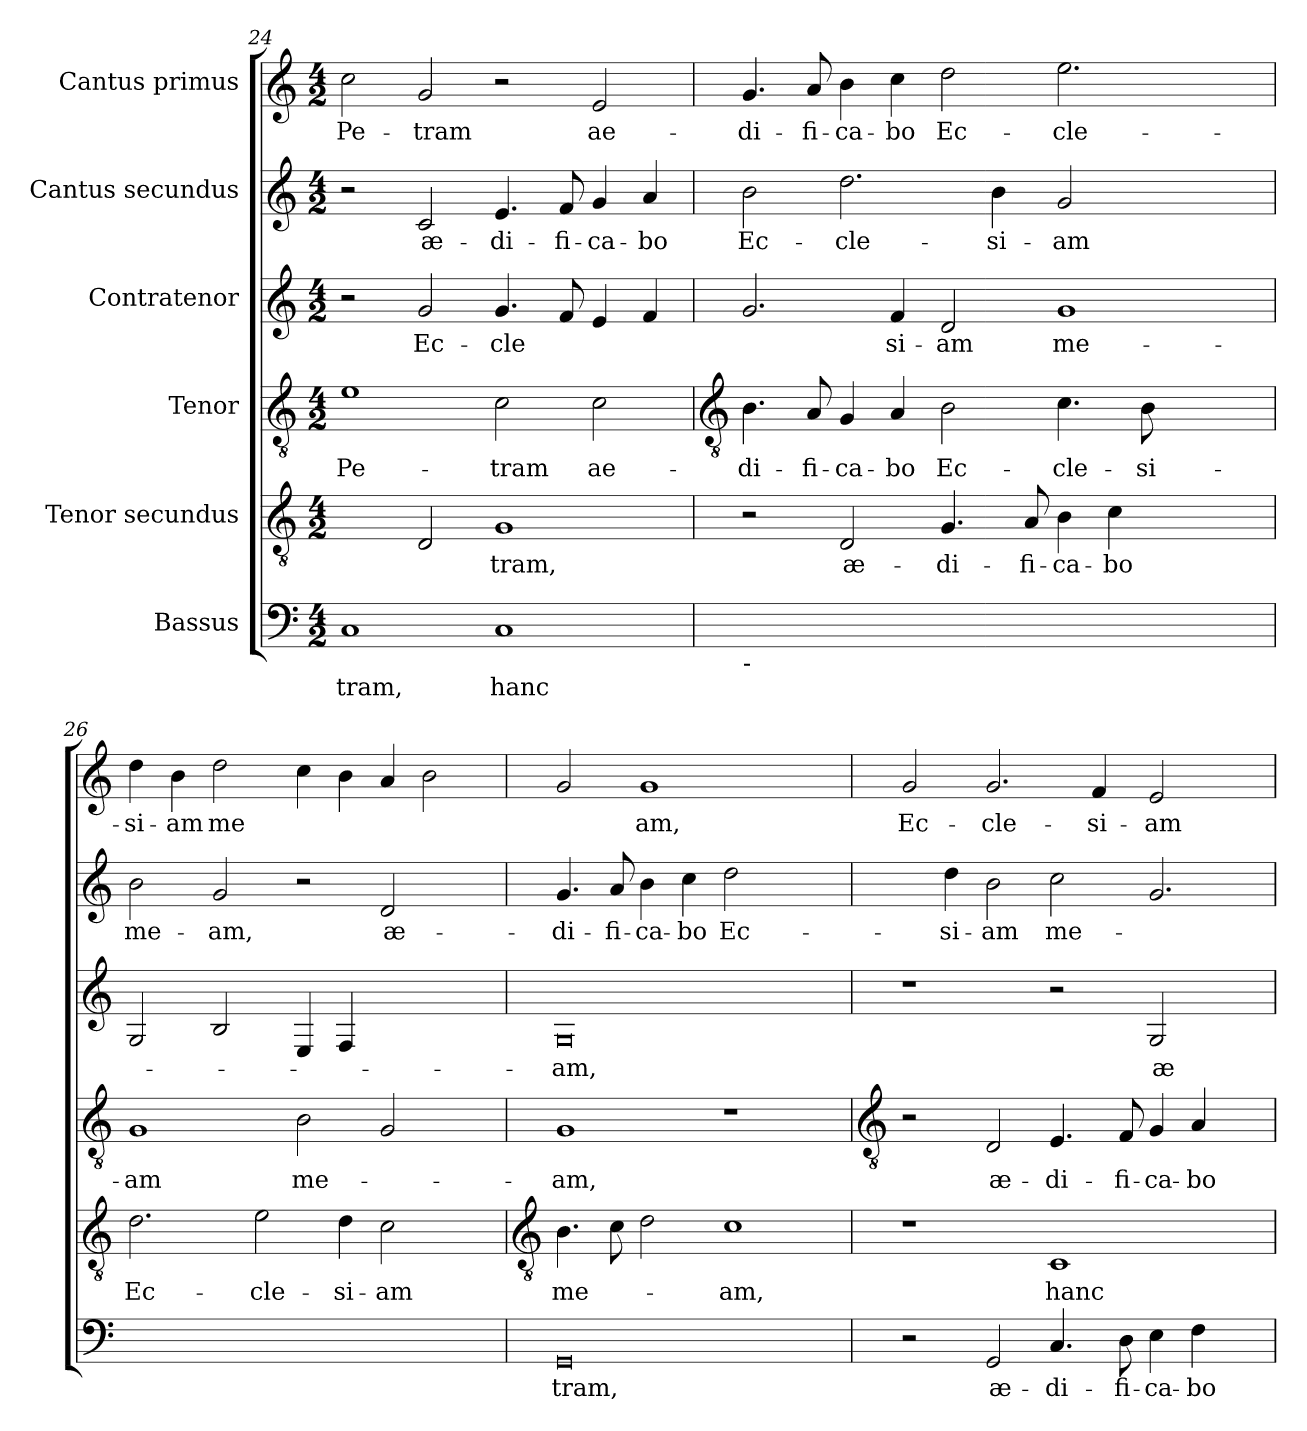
**kern	**text	**kern	**text	**kern	**text	**kern	**text	**kern	**text	**kern	**text
*part6	*part6	*part5	*part5	*part4	*part4	*part3	*part3	*part2	*part2	*part1	*part1
*staff6	*staff6	*staff5	*staff5	*staff4	*staff4	*staff3	*staff3	*staff2	*staff2	*staff1	*staff1
*I"Bassus	*	*I"Tenor secundus	*	*I"Tenor	*	*I"Contratenor	*	*I"Cantus secundus	*	*I"Cantus primus	*
!!LO:LB:g=z
*clefF4	*	*clefGv2	*	*clefGv2	*	*clefG2	*	*clefG2	*	*clefG2	*
*k[]	*	*k[]	*	*k[]	*	*k[]	*	*k[]	*	*k[]	*
*C:	*	*C:	*	*C:	*	*C:	*	*C:	*	*C:	*
*M4/2	*	*M4/2	*	*M4/2	*	*M4/2	*	*M4/2	*	*M4/2	*
=24	=24	=24	=24	=24	=24	=24	=24	=24	=24	=24	=24
!	!LO:LY:b	!	!	!	!LO:LY:b	!	!	!	!	!	!LO:LY:b
1C	-tram,	2Eyy]	.	1e	Pe-	2r	.	2r	.	2cc	Pe-
!	!	!	!	!	!	!	!LO:LY:b	!	!LO:LY:b	!	!LO:LY:b
.	.	2D	.	.	.	2g	Ec-	2c	æ-	2g	-tram
!	!LO:LY:b	!	!LO:LY:b	!	!LO:LY:b	!	!LO:LY:b	!	!LO:LY:b	!	!
1C	hanc	1G	-tram,	2c	-tram	4.g	-cle	4.e	-di-	2r	.
!	!	!	!	!	!	!	!	!	!LO:LY:b	!	!
.	.	.	.	.	.	8f	.	8f	-fi-	.	.
!	!	!	!	!	!LO:LY:b	!	!	!	!LO:LY:b	!	!LO:LY:b
.	.	.	.	2c	ae-	4e	.	4g	-ca-	2e	ae-
!	!	!	!	!	!	!	!	!	!LO:LY:b	!	!
.	.	.	.	.	.	4f	.	4a	-bo	.	.
!!LO:LB:g=z
=25	=25	=25	=25	=25	=25	=25	=25	=25	=25	=25	=25
*	*	*	*	*clefGv2	*	*	*	*	*	*	*
!LO:TX:b:t=-	!	!	!	!	!	!	!	!	!	!	!
!	!LO:LY:b	!	!	!	!LO:LY:b	!	!	!	!LO:LY:b	!	!LO:LY:b
[1GGyy	pe-	2r	.	4.B	-di-	2.g	.	2b	Ec-	4.g	-di-
!	!	!	!	!	!LO:LY:b	!	!	!	!	!	!LO:LY:b
.	.	.	.	8A	-fi-	.	.	.	.	8a	-fi-
!	!	!	!LO:LY:b	!	!LO:LY:b	!	!	!	!LO:LY:b	!	!LO:LY:b
.	.	2D	æ-	4G	-ca-	.	.	2.dd	-cle-	4b	-ca-
!	!	!	!	!	!LO:LY:b	!	!LO:LY:b	!	!	!	!LO:LY:b
.	.	.	.	4A	-bo	4f	si-	.	.	4cc	-bo
!	!	!	!LO:LY:b	!	!LO:LY:b	!	!LO:LY:b	!	!	!	!LO:LY:b
1GGyy_	.	4.G	-di-	2B	Ec-	2d	-am	.	.	2dd	Ec-
!	!	!	!	!	!	!	!	!	!LO:LY:b	!	!
.	.	.	.	.	.	.	.	4b	-si-	.	.
!	!	!	!LO:LY:b	!	!	!	!	!	!	!	!
.	.	8A	-fi-	.	.	.	.	.	.	.	.
!	!	!	!LO:LY:b	!	!LO:LY:b	!	!LO:LY:b	!	!LO:LY:b	!	!LO:LY:b
.	.	4B	-ca-	4.c	-cle-	1g	me-	2g	-am	2.ee	-cle-
!	!	!	!LO:LY:b	!	!	!	!	!	!	!	!
.	.	4c	-bo	.	.	.	.	.	.	.	.
!	!	!	!	!	!LO:LY:b	!	!	!	!	!	!
.	.	.	.	8B	-si-	.	.	.	.	.	.
2ryy	.	2ryy	.	2ryy	.	.	.	2ryy	.	.	.
.	.	.	.	.	.	.	.	.	.	4ryy	.
=26	=26	=26	=26	=26	=26	=26	=26	=26	=26	=26	=26
!	!	!	!LO:LY:b	!	!LO:LY:b	!	!	!	!LO:LY:b	!	!LO:LY:b
1GGyy_	.	2.d	Ec-	1G	-am	2G	.	2b	me-	4dd	-si-
!	!	!	!	!	!	!	!	!	!	!	!LO:LY:b
.	.	.	.	.	.	.	.	.	.	4b	-am
!	!	!	!	!	!	!	!	!	!LO:LY:b	!	!LO:LY:b
.	.	.	.	.	.	2B	.	2g	-am,	2dd	me
!	!	!	!LO:LY:b	!	!	!	!	!	!	!	!
.	.	2e	-cle-	.	.	.	.	.	.	.	.
!	!	!	!	!	!LO:LY:b	!	!	!	!	!	!
1GGyy]	.	.	.	2B	me-	4E	.	2r	.	4cc	.
!	!	!	!LO:LY:b	!	!	!	!	!	!	!	!
.	.	4d	-si-	.	.	4F	.	.	.	4b	.
!	!	!	!LO:LY:b	!	!	!	!	!	!LO:LY:b	!	!
.	.	2c	-am	2G	.	2.ryy	.	2d	æ-	4a	.
.	.	.	.	.	.	.	.	.	.	2b	.
4ryy	.	4ryy	.	4ryy	.	.	.	4ryy	.	.	.
!!LO:LB:g=z
=27	=27	=27	=27	=27	=27	=27	=27	=27	=27	=27	=27
*	*	*clefGv2	*	*	*	*	*	*	*	*	*
!	!LO:LY:b	!	!LO:LY:b	!	!LO:LY:b	!	!LO:LY:b	!	!LO:LY:b	!	!
0GG	-tram,	4.B	me-	1G	-am,	0G	-am,	4.g	-di-	2g	.
!	!	!	!	!	!	!	!	!	!LO:LY:b	!	!
.	.	8c	.	.	.	.	.	8a	-fi-	.	.
!	!	!	!	!	!	!	!	!	!LO:LY:b	!	!LO:LY:b
.	.	2d	.	.	.	.	.	4b	-ca-	1g	am,
!	!	!	!	!	!	!	!	!	!LO:LY:b	!	!
.	.	.	.	.	.	.	.	4cc	-bo	.	.
!	!	!	!LO:LY:b	!	!	!	!	!	!LO:LY:b	!	!
.	.	1c	-am,	1r	.	.	.	2dd	Ec-	.	.
!	!	!	!	!	!	!	!	!	!LO:LY:b	!	!
.	.	.	.	.	.	.	.	[2eeyy	-cle-	2ryy	.
!!LO:LB:g=z
=28	=28	=28	=28	=28	=28	=28	=28	=28	=28	=28	=28
*	*	*	*	*clefGv2	*	*	*	*	*	*	*
!	!	!	!	!	!	!	!	!	!	!	!LO:LY:b
2r	.	1r	.	2r	.	1r	.	4eeyy]	.	2g	Ec-
!	!	!	!	!	!	!	!	!	!LO:LY:b	!	!
.	.	.	.	.	.	.	.	4dd	-si-	.	.
!	!LO:LY:b	!	!	!	!LO:LY:b	!	!	!	!LO:LY:b	!	!LO:LY:b
2GG	æ-	.	.	2D	æ-	.	.	2b	-am	2.g	-cle-
!	!LO:LY:b	!	!LO:LY:b	!	!LO:LY:b	!	!	!	!LO:LY:b	!	!
4.C	-di-	1C	hanc	4.E	-di-	2r	.	2cc	me-	.	.
!	!	!	!	!	!	!	!	!	!	!	!LO:LY:b
.	.	.	.	.	.	.	.	.	.	4f	-si-
!	!LO:LY:b	!	!	!	!LO:LY:b	!	!	!	!	!	!
8D	-fi-	.	.	8F	-fi-	.	.	.	.	.	.
!	!LO:LY:b	!	!	!	!LO:LY:b	!	!LO:LY:b	!	!	!	!LO:LY:b
4E	-ca-	.	.	4G	-ca-	2G	æ-	2.g	.	2e	-am
!	!LO:LY:b	!	!	!	!LO:LY:b	!	!	!	!	!	!
4F	-bo	.	.	4A	-bo	.	.	.	.	.	.
4ryy	.	4ryy	.	4ryy	.	4ryy	.	.	.	4ryy	.
=	=	=	=	=	=	=	=	=	=	=	=
*-	*-	*-	*-	*-	*-	*-	*-	*-	*-	*-	*-
